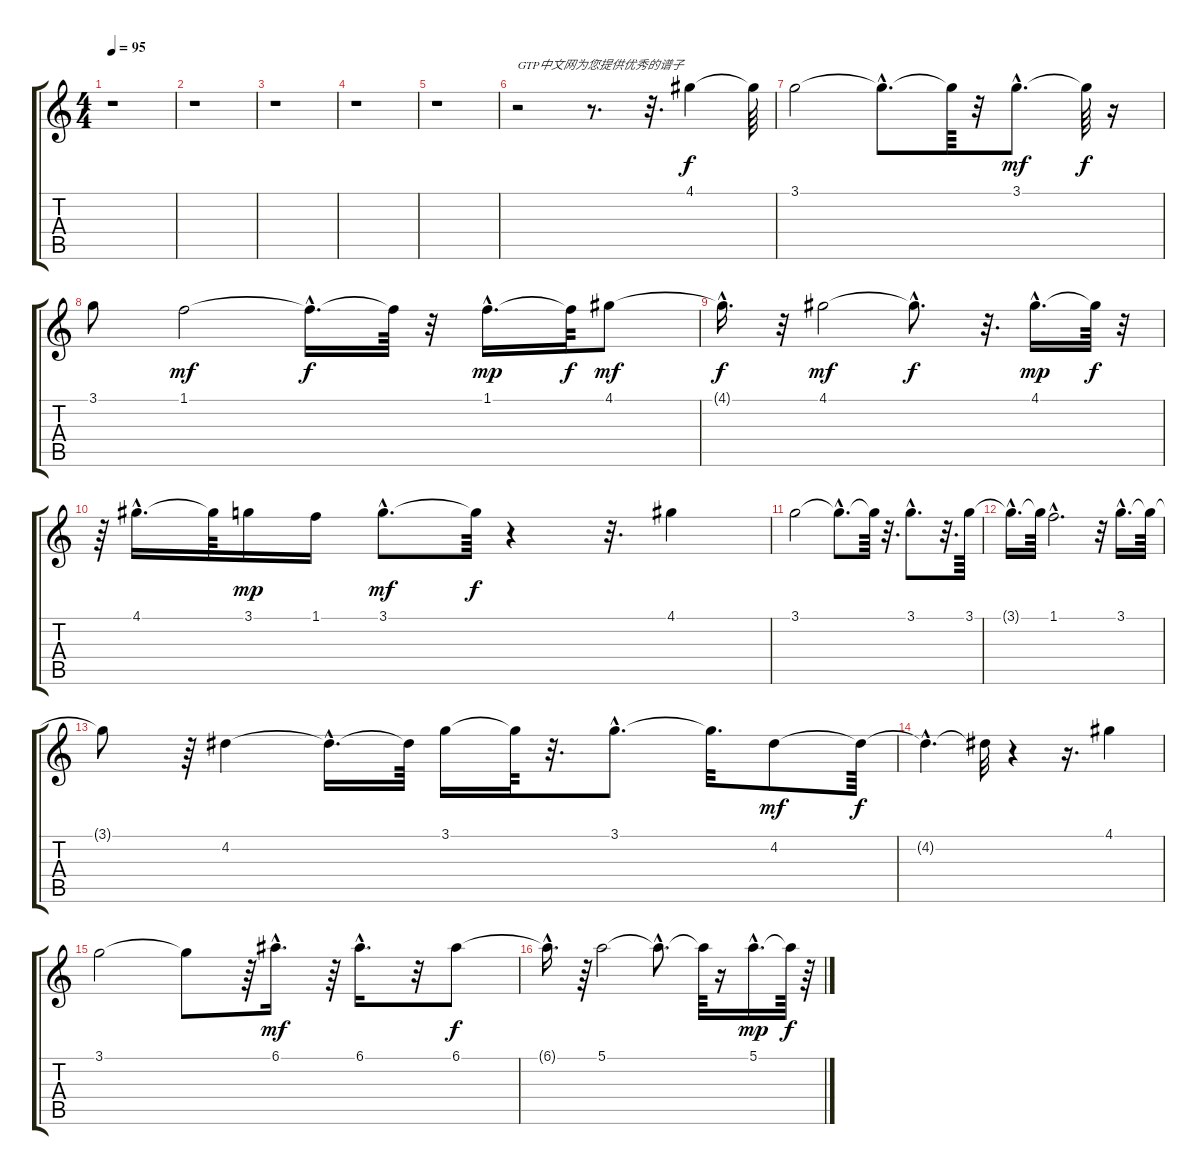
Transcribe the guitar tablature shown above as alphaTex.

\track "" {instrument electricguitarjazz}
\staff {score tabs}
\tuning (E4 B3 G3 D3 A2 E2) {hide}
\ts (4 4)
\tempo 95
\clef g2
\ks c
r.1{dy f instrument electricguitarjazz} |
r.1 |
r.1 |
r.1 |
r.1 |
r.2{txt "GTP中文网为您提供优秀的谱子"} r.8{d} r.32{d} 4.1.4 4.1{t}.64 |
3.1.2 3.1{hac t}.8{d} 3.1{t}.64 r.32 3.1{hac}.8{d dy mf} 3.1{t}.64{dy f} r.16 |
3.1.8 1.1.2{dy mf} 1.1{hac t}.16{d dy f} 1.1{t}.64 r.32 1.1{hac}.16{d dy mp} 1.1{t}.64{dy f} 4.1.8{dy mf} |
4.1{hac t}.16{d dy f} r.32 4.1.2{dy mf} 4.1{hac t}.8{d dy f} r.32{d} 4.1{hac}.16{d dy mp} 4.1{t}.64{dy f} r.32 |
r.64 4.1{hac}.16{d} 4.1{t}.64 3.1.16{dy mp} 1.1.16 3.1{hac}.8{d dy mf} 3.1{t}.64{dy f} r.4 r.32{d} 4.1.4 |
3.1.2 3.1{hac t}.8{d} 3.1{t}.64 r.32{d} 3.1{hac}.8{d} r.32{d} 3.1.64 |
3.1{hac t}.16{d} 3.1{t}.64 1.1{hac}.2{d} r.32 3.1{hac}.16{d} 3.1{t}.64 |
3.1{t}.8 r.64 4.2.4 4.2{hac t}.16{d} 4.2{t}.64 3.1.16 3.1{t}.64 r.32{d} 3.1{hac}.8{d} 3.1{t}.32{d} 4.2.8{dy mf} 4.2{t}.64{dy f} |
4.2{hac t}.4{d} 4.2{t}.32 r.4 r.16{d} 4.1.4 |
3.1.2 3.1{t}.8 r.64 6.1{hac}.16{d dy mf} r.64 6.1{hac}.16{d} r.32 6.1.8{dy f} |
6.1{hac t}.16{d} r.64 5.1.2 5.1{hac t}.8{d} 5.1{t}.64 r.16 5.1{hac}.16{d dy mp} 5.1{t}.64{dy f} r.64
